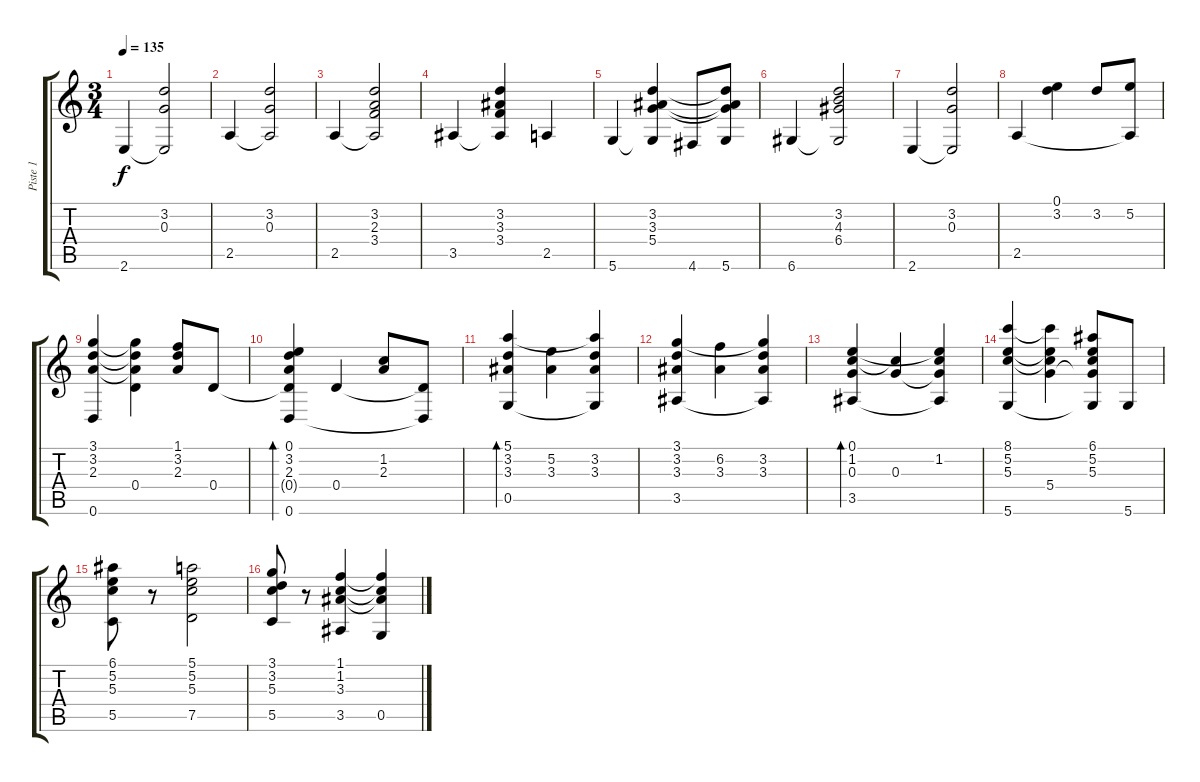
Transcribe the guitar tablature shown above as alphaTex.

\track ("Piste 1" "Piste 1") {instrument acousticguitarnylon}
\staff {score tabs}
\tuning (E4 B3 G3 D3 G2 D2) {hide}
\ts (3 4)
\tempo 135
\clef g2
\ks c
2.6.4{dy f} (3.2 0.3 2.6{t}).2 |
2.5.4 (3.2 0.3 2.5{t}).2 |
2.5.4 (3.2 2.3 3.4 2.5{t}).2 |
3.5.4 (3.2 3.3 3.4 3.5{t}).4 2.5.4 |
5.6.4 (3.2 3.3 5.4 5.6{t}).4 4.6.8 (3.2{t} 3.3{t} 5.4{t} 5.6).8 |
6.6.4 (3.2 4.3 6.4 6.6{t}).2 |
2.6.4 (3.2 0.3 2.6{t}).2 |
2.5.4 (0.1 3.2).4 3.2.8 (5.2 2.5{t}).8 |
(3.1 3.2 2.3 0.6).4 (3.1{t} 3.2{t} 2.3{t} 0.4).4 (1.1 3.2 2.3).8 0.4.8 |
(0.1 3.2 2.3 0.4{t} 0.6).4{bd 120} 0.4.4 (1.2 2.3).8 (0.4{t} 0.6{t}).8 |
(5.1 3.2 3.3 0.5).4{bd 120} (5.2 3.3).4 (5.1{t} 3.2 3.3 0.5{t}).4 |
(3.1 3.2 3.3 3.5).4 (6.2 3.3).4 (3.1{t} 3.2 3.3 3.5{t}).4 |
(0.1 1.2 0.3 3.5).4{bd 120} (1.2{t} 0.3).4 (0.1{t} 1.2 0.3{t} 3.5{t}).4 |
(8.1 5.2 5.3 5.6).4 (8.1{t} 5.2{t} 5.3{t} 5.4).4 (6.1 5.2 5.3 5.4{t} 5.6{t}).8 5.6.8 |
(6.1 5.2 5.3 5.5).8 r.8 (5.1 5.2 5.3 7.5).2 |
(3.1 3.2 5.3 5.5).8 r.8 (1.1 1.2 3.3 3.5).4 (1.1{t} 1.2{t} 3.3{t} 0.5).4
